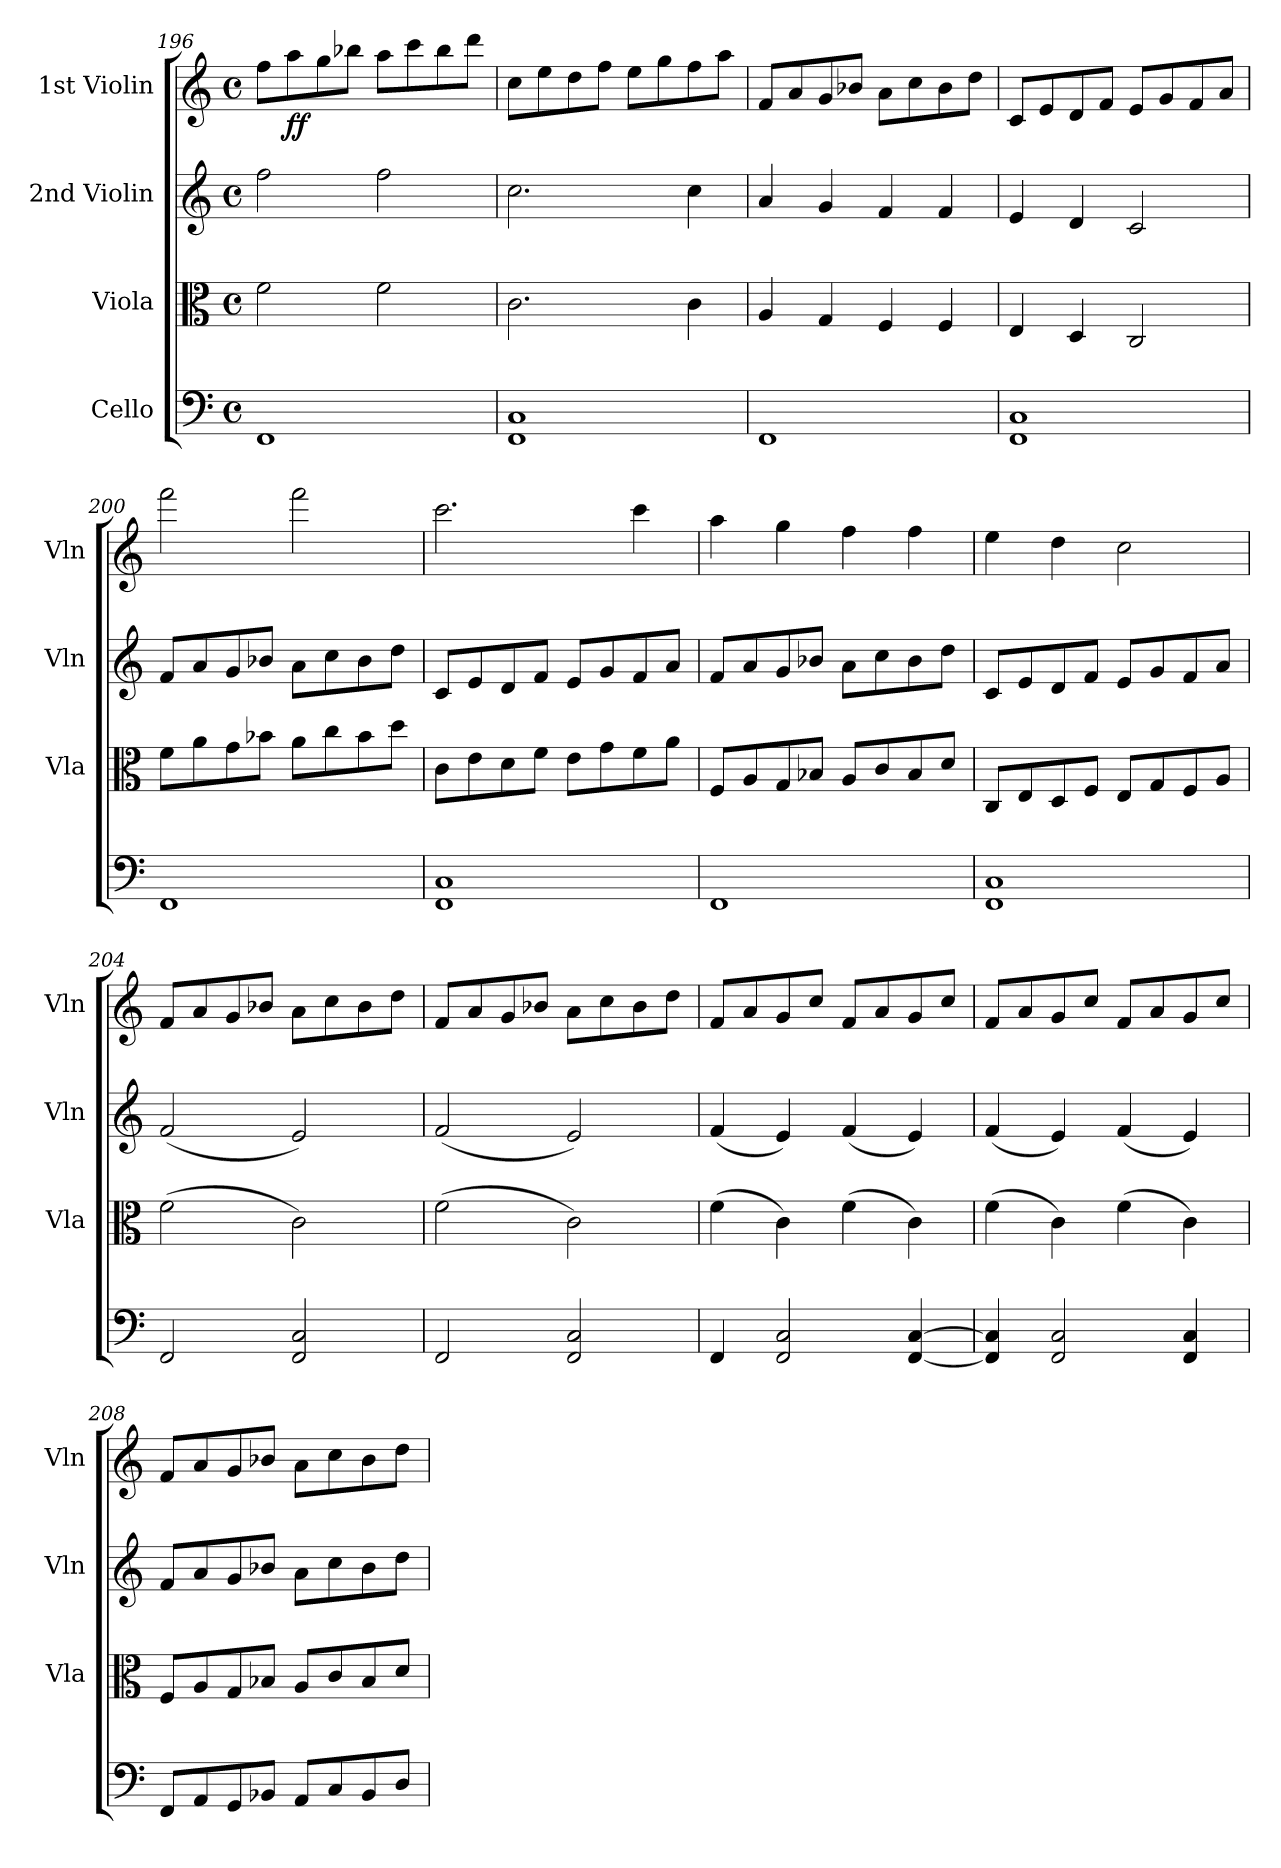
**kern	**kern	**kern	**kern	**dynam
*part4	*part3	*part2	*part1	*part1
*staff4	*staff3	*staff2	*staff1	*staff1
*I"Cello	*I"Viola	*I"2nd Violin	*I"1st Violin	*
*	*I'Vla	*I'Vln	*I'Vln	*
*clefF4	*clefC3	*clefG2	*clefG2	*
*k[]	*k[]	*k[]	*k[]	*
*C:	*C:	*C:	*C:	*
*M4/4	*M4/4	*M4/4	*M4/4	*
*met(c)	*met(c)	*met(c)	*met(c)	*
=196	=196	=196	=196	=196
1FF	2f	2ff	8ffL	.
.	.	.	8aa	ff
.	.	.	8gg	.
.	.	.	8bb-XJ	.
.	2f	2ff	8aaL	.
.	.	.	8ccc	.
.	.	.	8bb-	.
.	.	.	8dddJ	.
=197	=197	=197	=197	=197
1FF 1C	2.c	2.cc	8ccL	.
.	.	.	8ee	.
.	.	.	8dd	.
.	.	.	8ffJ	.
.	.	.	8eeL	.
.	.	.	8gg	.
.	4c	4cc	8ff	.
.	.	.	8aaJ	.
=198	=198	=198	=198	=198
1FF	4A	4a	8fL	.
.	.	.	8a	.
.	4G	4g	8g	.
.	.	.	8b-XJ	.
.	4F	4f	8aL	.
.	.	.	8cc	.
.	4F	4f	8b-	.
.	.	.	8ddJ	.
=199	=199	=199	=199	=199
1FF 1C	4E	4e	8cL	.
.	.	.	8e	.
.	4D	4d	8d	.
.	.	.	8fJ	.
.	2C	2c	8eL	.
.	.	.	8g	.
.	.	.	8f	.
.	.	.	8aJ	.
=200	=200	=200	=200	=200
1FF	8fL	8fL	2fff	.
.	8a	8a	.	.
.	8g	8g	.	.
.	8b-XJ	8b-XJ	.	.
.	8aL	8aL	2fff	.
.	8cc	8cc	.	.
.	8b-	8b-	.	.
.	8ddJ	8ddJ	.	.
=201	=201	=201	=201	=201
1FF 1C	8cL	8cL	2.ccc	.
.	8e	8e	.	.
.	8d	8d	.	.
.	8fJ	8fJ	.	.
.	8eL	8eL	.	.
.	8g	8g	.	.
.	8f	8f	4ccc	.
.	8aJ	8aJ	.	.
=202	=202	=202	=202	=202
1FF	8FL	8fL	4aa	.
.	8A	8a	.	.
.	8G	8g	4gg	.
.	8B-XJ	8b-XJ	.	.
.	8AL	8aL	4ff	.
.	8c	8cc	.	.
.	8B-	8b-	4ff	.
.	8dJ	8ddJ	.	.
=203	=203	=203	=203	=203
1FF 1C	8CL	8cL	4ee	.
.	8E	8e	.	.
.	8D	8d	4dd	.
.	8FJ	8fJ	.	.
.	8EL	8eL	2cc	.
.	8G	8g	.	.
.	8F	8f	.	.
.	8AJ	8aJ	.	.
=204	=204	=204	=204	=204
2FF	(2f	(2f	8fL	.
.	.	.	8a	.
.	.	.	8g	.
.	.	.	8b-XJ	.
2FF 2C	2c)	2e)	8aL	.
.	.	.	8cc	.
.	.	.	8b-	.
.	.	.	8ddJ	.
=205	=205	=205	=205	=205
2FF	(2f	(2f	8fL	.
.	.	.	8a	.
.	.	.	8g	.
.	.	.	8b-XJ	.
2FF 2C	2c)	2e)	8aL	.
.	.	.	8cc	.
.	.	.	8b-	.
.	.	.	8ddJ	.
=206	=206	=206	=206	=206
4FF	(4f	(4f	8fL	.
.	.	.	8a	.
2FF 2C	4c)	4e)	8g	.
.	.	.	8ccJ	.
.	(4f	(4f	8fL	.
.	.	.	8a	.
[4FF [4C	4c)	4e)	8g	.
.	.	.	8ccJ	.
=207	=207	=207	=207	=207
4FF] 4C]	(4f	(4f	8fL	.
.	.	.	8a	.
2FF 2C	4c)	4e)	8g	.
.	.	.	8ccJ	.
.	(4f	(4f	8fL	.
.	.	.	8a	.
4FF 4C	4c)	4e)	8g	.
.	.	.	8ccJ	.
=208	=208	=208	=208	=208
8FFL	8FL	8fL	8fL	.
8AA	8A	8a	8a	.
8GG	8G	8g	8g	.
8BB-XJ	8B-XJ	8b-XJ	8b-XJ	.
8AAL	8AL	8aL	8aL	.
8C	8c	8cc	8cc	.
8BB-	8B-	8b-	8b-	.
8DJ	8dJ	8ddJ	8ddJ	.
=	=	=	=	=
*-	*-	*-	*-	*-
